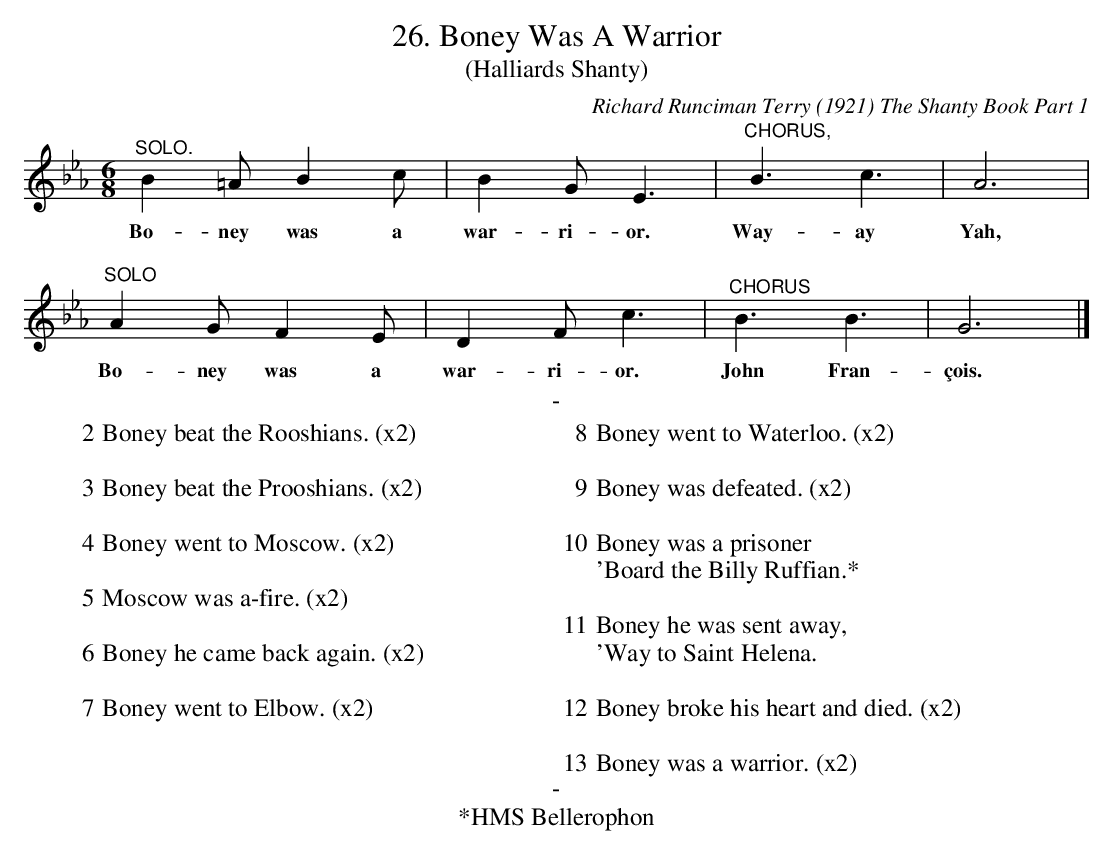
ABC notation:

X:1
T:26. Boney Was A Warrior
T:(Halliards Shanty)
C:Richard Runciman Terry (1921) The Shanty Book Part 1
L:1/8
M:6/8
K:Eb
"^SOLO." B2 =A B2 c | B2 G E3 |"^CHORUS," B3 c3 | A6 |$"
w: Bo- ney was a|war- ri- or.|Way- ay|Yah,
"^SOLO" A2 G F2 E | D2 F c3 | "^CHORUS" B3 B3 | G6|]
w: Bo- ney was a | war- ri- or. | John Fran- | çois.|
T: -
W: 2 Boney beat the Rooshians. (x2)
W:
W: 3 Boney beat the Prooshians. (x2)
W:
W: 4 Boney went to Moscow. (x2)
W:
W: 5 Moscow was a-fire. (x2)
W:
W: 6 Boney he came back again. (x2)
W:
W: 7 Boney went to Elbow. (x2)
W:
W: 8 Boney went to Waterloo. (x2)
W:
W: 9 Boney was defeated. (x2)
W:
W: 10 Boney was a prisoner
W: 'Board the Billy Ruffian.*
W:
W: 11 Boney he was sent away,
W: 'Way to Saint Helena.
W:
W: 12 Boney broke his heart and died. (x2)
W:
W: 13 Boney was a warrior. (x2)
T: -
T: *HMS Bellerophon
